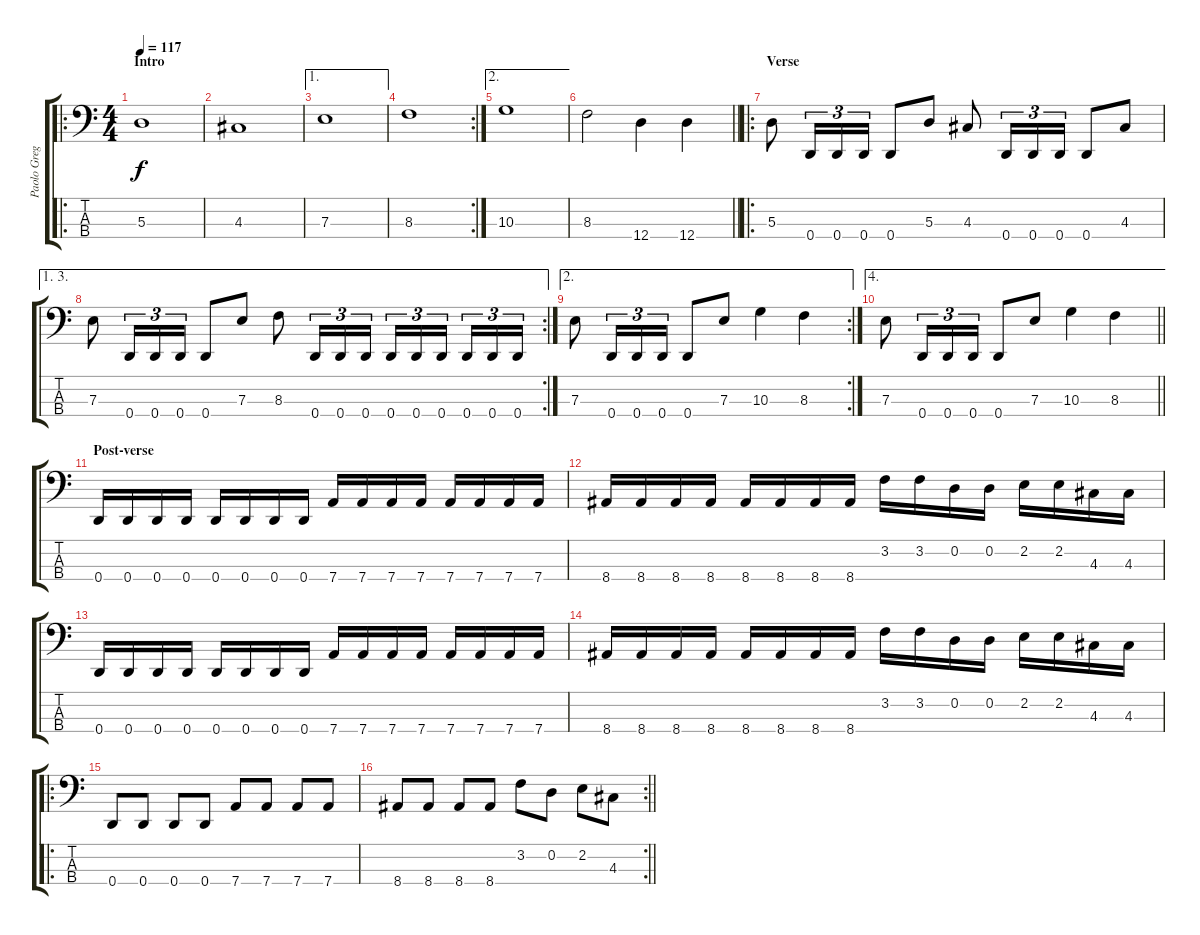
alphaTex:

\track ("Paolo Gregoletto" "Paolo Greg") {instrument electricbassfinger}
\staff {score tabs}
\tuning (G2 D2 A1 D1) {hide}
\ro
\ts (4 4)
\section ("" "Intro")
\tempo 117
\clef f4
\ks c
5.3.1{dy f instrument electricbassfinger} |
4.3.1 |
\ae 1
7.3.1 |
\rc 2
8.3.1 |
\ae 2
10.3.1 |
\barLineRight lightlight
8.3.2 12.4.4 12.4.4 |
\ro
\section ("" "Verse")
5.3.8 0.4.16{tu (3 2)} 0.4.16{tu (3 2)} 0.4.16{tu (3 2)} 0.4.8 5.3.8 4.3.8 0.4.16{tu (3 2)} 0.4.16{tu (3 2)} 0.4.16{tu (3 2)} 0.4.8 4.3.8 |
\ae (1 3)
\rc 2
7.3.8 0.4.16{tu (3 2)} 0.4.16{tu (3 2)} 0.4.16{tu (3 2)} 0.4.8 7.3.8 8.3.8 0.4.16{tu (3 2)} 0.4.16{tu (3 2)} 0.4.16{tu (3 2)} 0.4.16{tu (3 2)} 0.4.16{tu (3 2)} 0.4.16{tu (3 2) beam splitsecondary} 0.4.16{tu (3 2)} 0.4.16{tu (3 2)} 0.4.16{tu (3 2)} |
\ae 2
\rc 2
7.3.8 0.4.16{tu (3 2)} 0.4.16{tu (3 2)} 0.4.16{tu (3 2)} 0.4.8 7.3.8 10.3.4 8.3.4 |
\ae 4
\barLineRight lightlight
7.3.8 0.4.16{tu (3 2)} 0.4.16{tu (3 2)} 0.4.16{tu (3 2)} 0.4.8 7.3.8 10.3.4 8.3.4 |
\section ("" "Post-verse")
0.4.16 0.4.16 0.4.16 0.4.16 0.4.16 0.4.16 0.4.16 0.4.16 7.4.16 7.4.16 7.4.16 7.4.16 7.4.16 7.4.16 7.4.16 7.4.16 |
8.4.16 8.4.16 8.4.16 8.4.16 8.4.16 8.4.16 8.4.16 8.4.16 3.2.16 3.2.16 0.2.16 0.2.16 2.2.16 2.2.16 4.3.16 4.3.16 |
0.4.16 0.4.16 0.4.16 0.4.16 0.4.16 0.4.16 0.4.16 0.4.16 7.4.16 7.4.16 7.4.16 7.4.16 7.4.16 7.4.16 7.4.16 7.4.16 |
8.4.16 8.4.16 8.4.16 8.4.16 8.4.16 8.4.16 8.4.16 8.4.16 3.2.16 3.2.16 0.2.16 0.2.16 2.2.16 2.2.16 4.3.16 4.3.16 |
\ro
0.4.8 0.4.8 0.4.8 0.4.8 7.4.8 7.4.8 7.4.8 7.4.8 |
\rc 2
\barLineRight lightlight
8.4.8 8.4.8 8.4.8 8.4.8 3.2.8 0.2.8 2.2.8 4.3.8
